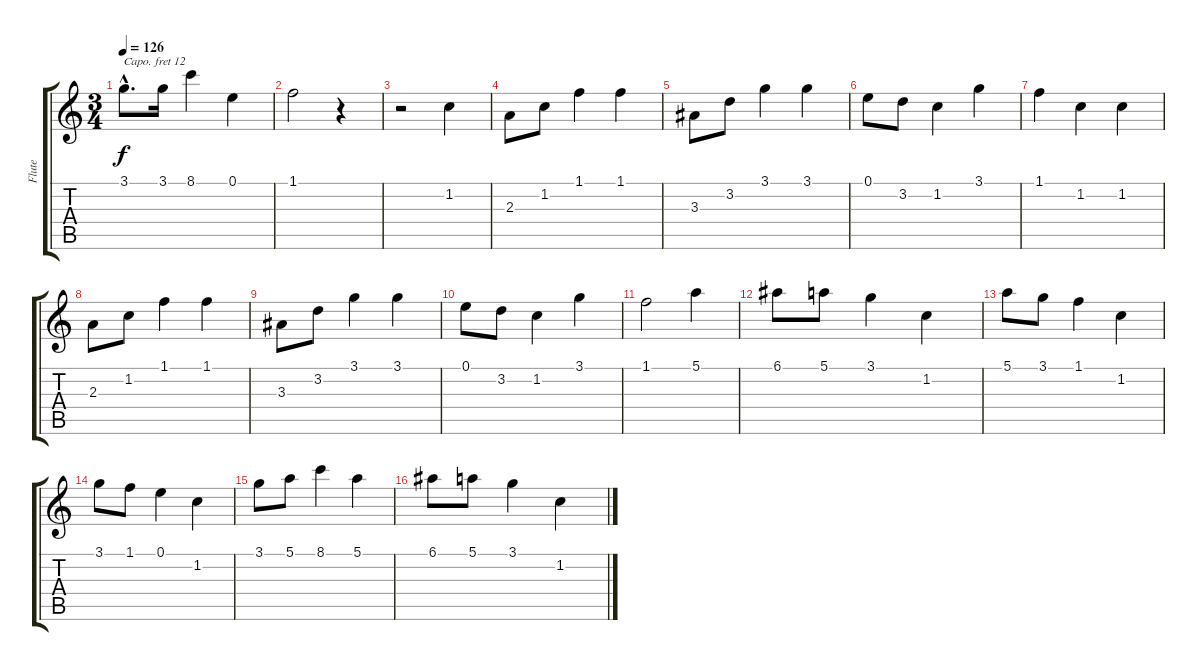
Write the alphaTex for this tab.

\track ("Flute" "Flute") {instrument panflute}
\staff {score tabs}
\capo 12
\tuning (E4 B3 G3 D3 A2 E2) {hide}
\ts (3 4)
\tempo 126
\clef g2
\ks c
3.1{hac}.8{d dy f} 3.1.16 8.1.4 0.1.4 |
1.1.2 r.4 |
r.2 1.2.4 |
2.3.8 1.2.8 1.1.4 1.1.4 |
3.3.8 3.2.8 3.1.4 3.1.4 |
0.1.8 3.2.8 1.2.4 3.1.4 |
1.1.4 1.2.4 1.2.4 |
2.3.8 1.2.8 1.1.4 1.1.4 |
3.3.8 3.2.8 3.1.4 3.1.4 |
0.1.8 3.2.8 1.2.4 3.1.4 |
1.1.2 5.1.4 |
6.1.8 5.1.8 3.1.4 1.2.4 |
5.1.8 3.1.8 1.1.4 1.2.4 |
3.1.8 1.1.8 0.1.4 1.2.4 |
3.1.8 5.1.8 8.1.4 5.1.4 |
6.1.8 5.1.8 3.1.4 1.2.4
